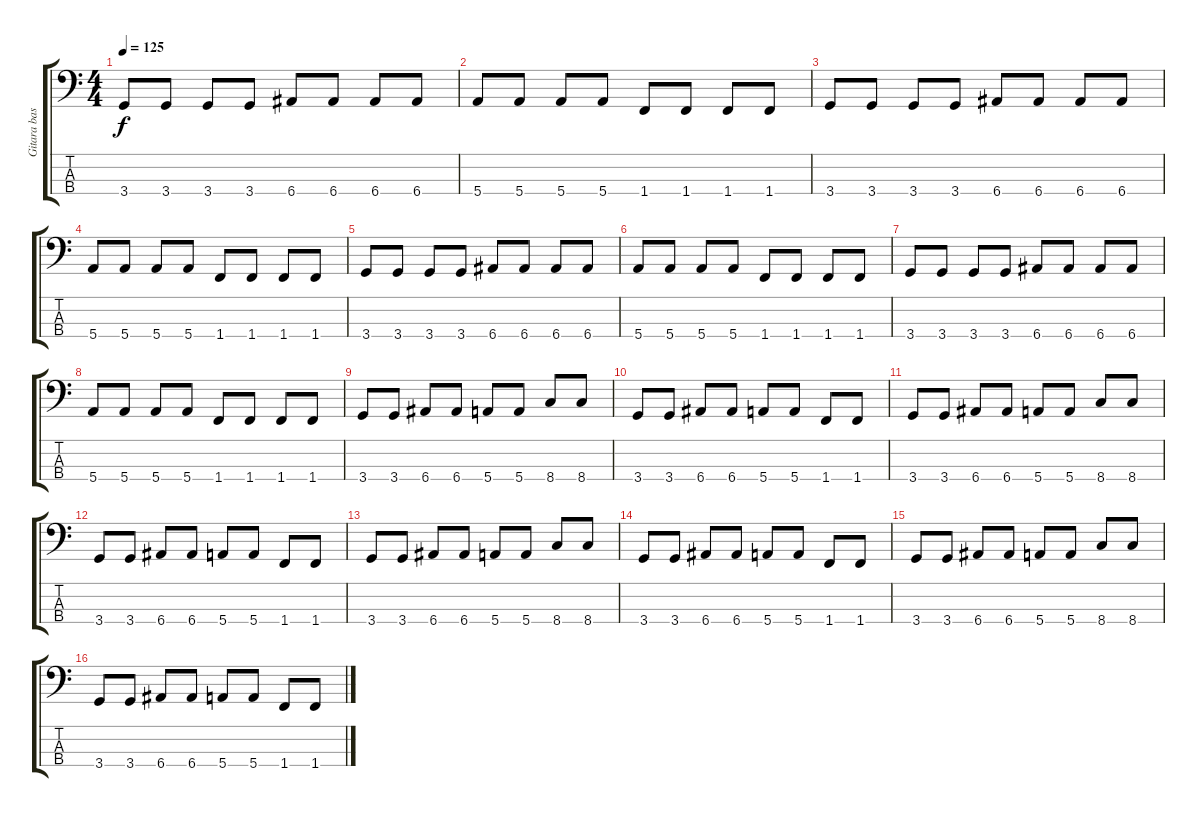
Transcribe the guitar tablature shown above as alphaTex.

\track ("Gitara basowa" "Gitara bas") {instrument electricbassfinger}
\staff {score tabs}
\tuning (G2 D2 A1 E1) {hide}
\ts (4 4)
\tempo 125
\clef f4
\ks c
3.4.8{dy f instrument electricbassfinger} 3.4.8 3.4.8 3.4.8 6.4.8 6.4.8 6.4.8 6.4.8 |
5.4.8 5.4.8 5.4.8 5.4.8 1.4.8 1.4.8 1.4.8 1.4.8 |
3.4.8 3.4.8 3.4.8 3.4.8 6.4.8 6.4.8 6.4.8 6.4.8 |
5.4.8 5.4.8 5.4.8 5.4.8 1.4.8 1.4.8 1.4.8 1.4.8 |
3.4.8 3.4.8 3.4.8 3.4.8 6.4.8 6.4.8 6.4.8 6.4.8 |
5.4.8 5.4.8 5.4.8 5.4.8 1.4.8 1.4.8 1.4.8 1.4.8 |
3.4.8 3.4.8 3.4.8 3.4.8 6.4.8 6.4.8 6.4.8 6.4.8 |
5.4.8 5.4.8 5.4.8 5.4.8 1.4.8 1.4.8 1.4.8 1.4.8 |
3.4.8 3.4.8 6.4.8 6.4.8 5.4.8 5.4.8 8.4.8 8.4.8 |
3.4.8 3.4.8 6.4.8 6.4.8 5.4.8 5.4.8 1.4.8 1.4.8 |
3.4.8 3.4.8 6.4.8 6.4.8 5.4.8 5.4.8 8.4.8 8.4.8 |
3.4.8 3.4.8 6.4.8 6.4.8 5.4.8 5.4.8 1.4.8 1.4.8 |
3.4.8 3.4.8 6.4.8 6.4.8 5.4.8 5.4.8 8.4.8 8.4.8 |
3.4.8 3.4.8 6.4.8 6.4.8 5.4.8 5.4.8 1.4.8 1.4.8 |
3.4.8 3.4.8 6.4.8 6.4.8 5.4.8 5.4.8 8.4.8 8.4.8 |
3.4.8 3.4.8 6.4.8 6.4.8 5.4.8 5.4.8 1.4.8 1.4.8
